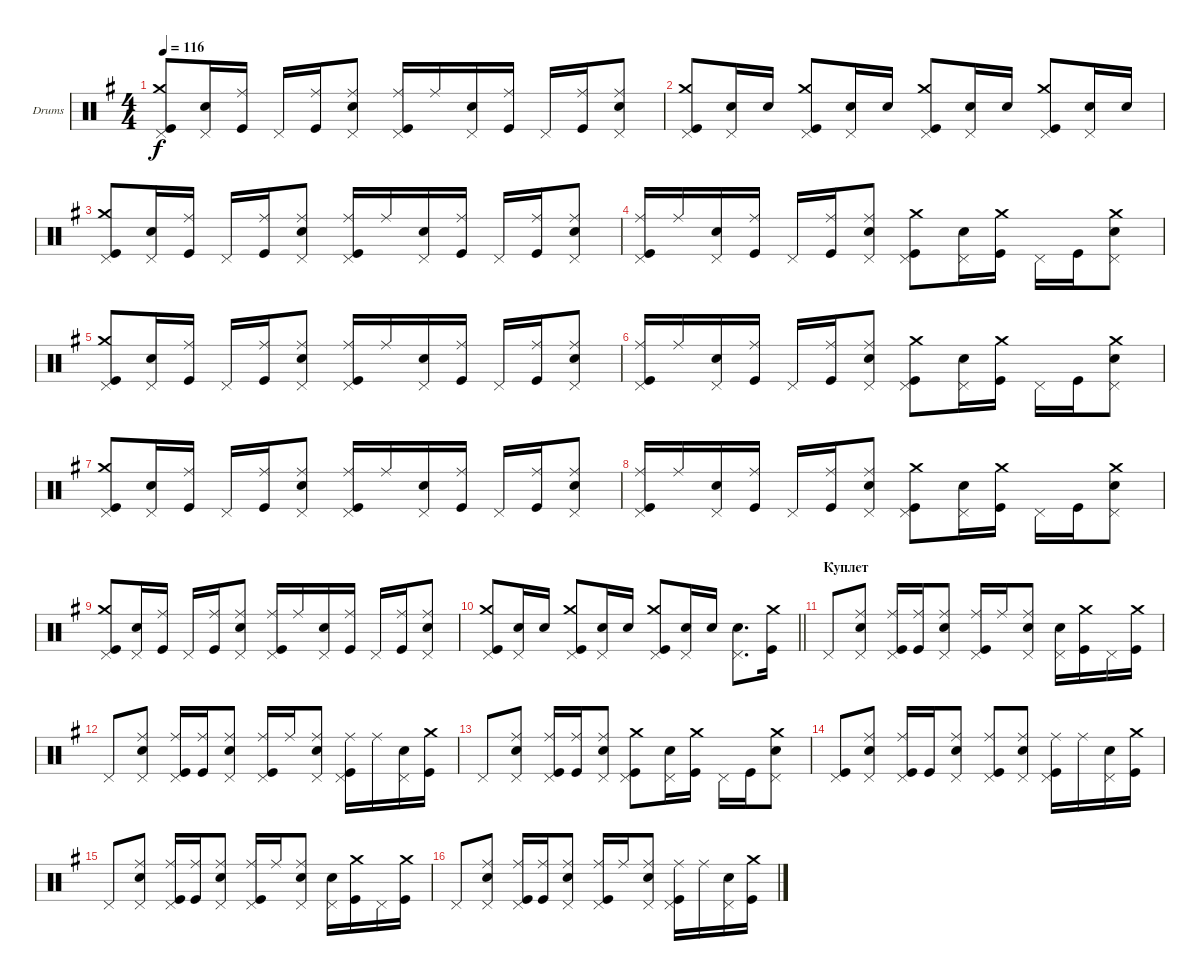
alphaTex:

\bracketExtendMode groupsimilarinstruments
\firstSystemTrackNameOrientation horizontal
\otherSystemsTrackNameOrientation horizontal
\track ("Максим Удалов" "Drums") {instrument percussion}
\staff {score}
\articulation defaults
\ts (4 4)
\tempo 116
\clef neutral
\ks eminor
("Kick (hit)" "Crash medium (hit)" "Pedal Hi-Hat (hit)").8{dy f} ("Snare (hit) 2" "Pedal Hi-Hat (hit)").16 ("Kick (hit)" "Ride (middle)").16 "Pedal Hi-Hat (hit)".16 ("Ride (middle)" "Kick (hit)").16 ("Snare (hit) 2" "Ride (middle)" "Pedal Hi-Hat (hit)").8 ("Kick (hit)" "Ride (middle)" "Pedal Hi-Hat (hit)").16 "Ride (middle)".16 ("Snare (hit) 2" "Pedal Hi-Hat (hit)").16 ("Kick (hit)" "Ride (middle)").16 "Pedal Hi-Hat (hit)".16 ("Ride (middle)" "Kick (hit)").16 ("Ride (middle)" "Snare (hit) 2" "Pedal Hi-Hat (hit)").8 |
("Kick (hit)" "Crash medium (hit)" "Pedal Hi-Hat (hit)").8 ("Snare (hit) 2" "Pedal Hi-Hat (hit)").16 "Snare (hit) 2".16 ("Kick (hit)" "Crash medium (hit)" "Pedal Hi-Hat (hit)").8 ("Snare (hit) 2" "Pedal Hi-Hat (hit)").16 "Snare (hit) 2".16 ("Kick (hit)" "Crash medium (hit)" "Pedal Hi-Hat (hit)").8 ("Snare (hit) 2" "Pedal Hi-Hat (hit)").16 "Snare (hit) 2".16 ("Kick (hit)" "Crash medium (hit)" "Pedal Hi-Hat (hit)").8 ("Snare (hit) 2" "Pedal Hi-Hat (hit)").16 "Snare (hit) 2".16 |
("Kick (hit)" "Crash medium (hit)" "Pedal Hi-Hat (hit)").8 ("Snare (hit) 2" "Pedal Hi-Hat (hit)").16 ("Kick (hit)" "Ride (middle)").16 "Pedal Hi-Hat (hit)".16 ("Ride (middle)" "Kick (hit)").16 ("Snare (hit) 2" "Ride (middle)" "Pedal Hi-Hat (hit)").8 ("Kick (hit)" "Ride (middle)" "Pedal Hi-Hat (hit)").16 "Ride (middle)".16 ("Snare (hit) 2" "Pedal Hi-Hat (hit)").16 ("Kick (hit)" "Ride (middle)").16 "Pedal Hi-Hat (hit)".16 ("Ride (middle)" "Kick (hit)").16 ("Ride (middle)" "Snare (hit) 2" "Pedal Hi-Hat (hit)").8 |
("Kick (hit)" "Ride (middle)" "Pedal Hi-Hat (hit)").16 "Ride (middle)".16 ("Snare (hit) 2" "Pedal Hi-Hat (hit)").16 ("Kick (hit)" "Ride (middle)").16 "Pedal Hi-Hat (hit)".16 ("Ride (middle)" "Kick (hit)").16 ("Snare (hit) 2" "Ride (middle)" "Pedal Hi-Hat (hit)").8 ("Kick (hit)" "Crash medium (hit)" "Pedal Hi-Hat (hit)").8 ("Snare (hit) 2" "Pedal Hi-Hat (hit)").16 ("Kick (hit)" "Crash medium (hit)").16 "Pedal Hi-Hat (hit)".16 "Kick (hit)".16 ("Crash medium (hit)" "Snare (hit) 2" "Pedal Hi-Hat (hit)").8 |
("Kick (hit)" "Crash medium (hit)" "Pedal Hi-Hat (hit)").8 ("Snare (hit) 2" "Pedal Hi-Hat (hit)").16 ("Kick (hit)" "Ride (middle)").16 "Pedal Hi-Hat (hit)".16 ("Ride (middle)" "Kick (hit)").16 ("Snare (hit) 2" "Ride (middle)" "Pedal Hi-Hat (hit)").8 ("Kick (hit)" "Ride (middle)" "Pedal Hi-Hat (hit)").16 "Ride (middle)".16 ("Snare (hit) 2" "Pedal Hi-Hat (hit)").16 ("Kick (hit)" "Ride (middle)").16 "Pedal Hi-Hat (hit)".16 ("Ride (middle)" "Kick (hit)").16 ("Ride (middle)" "Snare (hit) 2" "Pedal Hi-Hat (hit)").8 |
("Kick (hit)" "Ride (middle)" "Pedal Hi-Hat (hit)").16 "Ride (middle)".16 ("Snare (hit) 2" "Pedal Hi-Hat (hit)").16 ("Kick (hit)" "Ride (middle)").16 "Pedal Hi-Hat (hit)".16 ("Ride (middle)" "Kick (hit)").16 ("Snare (hit) 2" "Ride (middle)" "Pedal Hi-Hat (hit)").8 ("Kick (hit)" "Crash medium (hit)" "Pedal Hi-Hat (hit)").8 ("Snare (hit) 2" "Pedal Hi-Hat (hit)").16 ("Kick (hit)" "Crash medium (hit)").16 "Pedal Hi-Hat (hit)".16 "Kick (hit)".16 ("Crash medium (hit)" "Snare (hit) 2" "Pedal Hi-Hat (hit)").8 |
("Kick (hit)" "Crash medium (hit)" "Pedal Hi-Hat (hit)").8 ("Snare (hit) 2" "Pedal Hi-Hat (hit)").16 ("Kick (hit)" "Ride (middle)").16 "Pedal Hi-Hat (hit)".16 ("Ride (middle)" "Kick (hit)").16 ("Snare (hit) 2" "Ride (middle)" "Pedal Hi-Hat (hit)").8 ("Kick (hit)" "Ride (middle)" "Pedal Hi-Hat (hit)").16 "Ride (middle)".16 ("Snare (hit) 2" "Pedal Hi-Hat (hit)").16 ("Kick (hit)" "Ride (middle)").16 "Pedal Hi-Hat (hit)".16 ("Ride (middle)" "Kick (hit)").16 ("Ride (middle)" "Snare (hit) 2" "Pedal Hi-Hat (hit)").8 |
("Kick (hit)" "Ride (middle)" "Pedal Hi-Hat (hit)").16 "Ride (middle)".16 ("Snare (hit) 2" "Pedal Hi-Hat (hit)").16 ("Kick (hit)" "Ride (middle)").16 "Pedal Hi-Hat (hit)".16 ("Ride (middle)" "Kick (hit)").16 ("Snare (hit) 2" "Ride (middle)" "Pedal Hi-Hat (hit)").8 ("Kick (hit)" "Crash medium (hit)" "Pedal Hi-Hat (hit)").8 ("Snare (hit) 2" "Pedal Hi-Hat (hit)").16 ("Kick (hit)" "Crash medium (hit)").16 "Pedal Hi-Hat (hit)".16 "Kick (hit)".16 ("Crash medium (hit)" "Snare (hit) 2" "Pedal Hi-Hat (hit)").8 |
("Kick (hit)" "Crash medium (hit)" "Pedal Hi-Hat (hit)").8 ("Snare (hit) 2" "Pedal Hi-Hat (hit)").16 ("Kick (hit)" "Ride (middle)").16 "Pedal Hi-Hat (hit)".16 ("Ride (middle)" "Kick (hit)").16 ("Snare (hit) 2" "Ride (middle)" "Pedal Hi-Hat (hit)").8 ("Kick (hit)" "Ride (middle)" "Pedal Hi-Hat (hit)").16 "Ride (middle)".16 ("Snare (hit) 2" "Pedal Hi-Hat (hit)").16 ("Kick (hit)" "Ride (middle)").16 "Pedal Hi-Hat (hit)".16 ("Ride (middle)" "Kick (hit)").16 ("Ride (middle)" "Snare (hit) 2" "Pedal Hi-Hat (hit)").8 |
\barLineRight lightlight
("Kick (hit)" "Crash medium (hit)" "Pedal Hi-Hat (hit)").8 ("Snare (hit) 2" "Pedal Hi-Hat (hit)").16 "Snare (hit) 2".16 ("Kick (hit)" "Crash medium (hit)" "Pedal Hi-Hat (hit)").8 ("Snare (hit) 2" "Pedal Hi-Hat (hit)").16 "Snare (hit) 2".16 ("Kick (hit)" "Crash medium (hit)" "Pedal Hi-Hat (hit)").8 ("Snare (hit) 2" "Pedal Hi-Hat (hit)").16 "Snare (hit) 2".16 ("Snare (hit) 2" "Pedal Hi-Hat (hit)").8{d} ("Kick (hit)" "Crash medium (hit)").16 |
\section ("" "Куплет")
"Pedal Hi-Hat (hit)".8 ("Snare (hit) 2" "Pedal Hi-Hat (hit)" "Ride (middle)").8 ("Kick (hit)" "Pedal Hi-Hat (hit)" "Ride (middle)").16 ("Kick (hit)" "Ride (middle)").16 ("Snare (hit) 2" "Pedal Hi-Hat (hit)" "Ride (middle)").8 ("Pedal Hi-Hat (hit)" "Kick (hit)" "Ride (middle)").16 "Ride (middle)".16 ("Snare (hit) 2" "Pedal Hi-Hat (hit)" "Ride (middle)").8 ("Snare (hit) 2" "Pedal Hi-Hat (hit)").16 ("Kick (hit)" "Crash medium (hit)").16 "Pedal Hi-Hat (hit)".16 ("Kick (hit)" "Crash medium (hit)").16 |
"Pedal Hi-Hat (hit)".8 ("Snare (hit) 2" "Pedal Hi-Hat (hit)" "Ride (middle)").8 ("Kick (hit)" "Pedal Hi-Hat (hit)" "Ride (middle)").16 ("Kick (hit)" "Ride (middle)").16 ("Snare (hit) 2" "Pedal Hi-Hat (hit)" "Ride (middle)").8 ("Kick (hit)" "Pedal Hi-Hat (hit)" "Ride (middle)").16 "Ride (middle)".16 ("Snare (hit) 2" "Pedal Hi-Hat (hit)" "Ride (middle)").8 ("Kick (hit)" "Ride (middle)" "Pedal Hi-Hat (hit)").16 "Ride (middle)".16 ("Snare (hit) 2" "Pedal Hi-Hat (hit)").16 ("Kick (hit)" "Crash medium (hit)").16 |
"Pedal Hi-Hat (hit)".8 ("Snare (hit) 2" "Ride (middle)" "Pedal Hi-Hat (hit)").8 ("Kick (hit)" "Ride (middle)" "Pedal Hi-Hat (hit)").16 ("Kick (hit)" "Ride (middle)").16 ("Snare (hit) 2" "Ride (middle)" "Pedal Hi-Hat (hit)").8 ("Kick (hit)" "Crash medium (hit)" "Pedal Hi-Hat (hit)").8 ("Snare (hit) 2" "Pedal Hi-Hat (hit)").16 ("Kick (hit)" "Crash medium (hit)").16 "Pedal Hi-Hat (hit)".16 "Kick (hit)".16 ("Snare (hit) 2" "Crash medium (hit)" "Pedal Hi-Hat (hit)").8 |
("Kick (hit)" "Pedal Hi-Hat (hit)").8 ("Snare (hit) 2" "Pedal Hi-Hat (hit)" "Ride (middle)").8 ("Kick (hit)" "Pedal Hi-Hat (hit)" "Ride (middle)").16 "Kick (hit)".16 ("Snare (hit) 2" "Pedal Hi-Hat (hit)" "Ride (middle)").8 ("Kick (hit)" "Pedal Hi-Hat (hit)" "Ride (middle)").8 ("Snare (hit) 2" "Pedal Hi-Hat (hit)" "Ride (middle)").8 ("Kick (hit)" "Pedal Hi-Hat (hit)" "Ride (middle)").16 "Ride (middle)".16 ("Snare (hit) 2" "Pedal Hi-Hat (hit)").16 ("Kick (hit)" "Crash medium (hit)").16 |
"Pedal Hi-Hat (hit)".8 ("Snare (hit) 2" "Pedal Hi-Hat (hit)" "Ride (middle)").8 ("Kick (hit)" "Pedal Hi-Hat (hit)" "Ride (middle)").16 ("Kick (hit)" "Ride (middle)").16 ("Snare (hit) 2" "Pedal Hi-Hat (hit)" "Ride (middle)").8 ("Pedal Hi-Hat (hit)" "Kick (hit)" "Ride (middle)").16 "Ride (middle)".16 ("Snare (hit) 2" "Pedal Hi-Hat (hit)" "Ride (middle)").8 ("Snare (hit) 2" "Pedal Hi-Hat (hit)").16 ("Kick (hit)" "Crash medium (hit)").16 "Pedal Hi-Hat (hit)".16 ("Kick (hit)" "Crash medium (hit)").16 |
"Pedal Hi-Hat (hit)".8 ("Snare (hit) 2" "Pedal Hi-Hat (hit)" "Ride (middle)").8 ("Kick (hit)" "Pedal Hi-Hat (hit)" "Ride (middle)").16 ("Kick (hit)" "Ride (middle)").16 ("Snare (hit) 2" "Pedal Hi-Hat (hit)" "Ride (middle)").8 ("Kick (hit)" "Pedal Hi-Hat (hit)" "Ride (middle)").16 "Ride (middle)".16 ("Snare (hit) 2" "Pedal Hi-Hat (hit)" "Ride (middle)").8 ("Kick (hit)" "Ride (middle)" "Pedal Hi-Hat (hit)").16 "Ride (middle)".16 ("Snare (hit) 2" "Pedal Hi-Hat (hit)").16 ("Kick (hit)" "Crash medium (hit)").16
